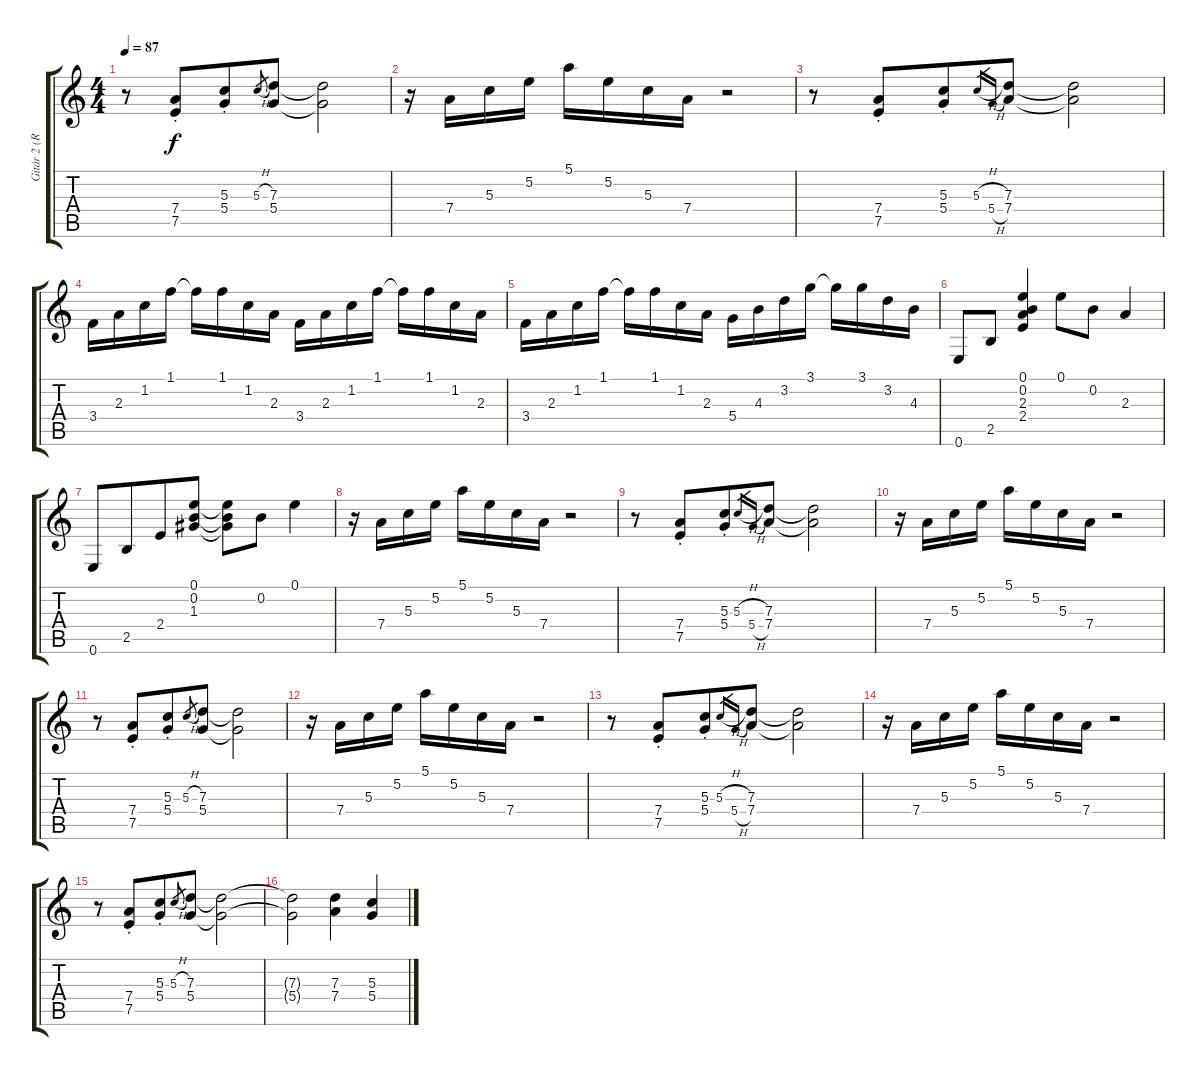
\track ("Gitár 2 (Ritchie Blackmore)" "Gitár 2 (R") {instrument distortionguitar}
\staff {score tabs}
\tuning (E4 B3 G3 D3 A2 E2) {hide}
\ts (4 4)
\tempo 87
\clef g2
\ks c
r.8{dy f} (7.4{st} 7.5{st}).8{beam merge} (5.3{st} 5.4{st}).8 5.3{h}.8{gr} (7.3 5.4).8 (7.3{t} 5.4{t}).2 |
r.16 7.4.16 5.3.16 5.2.16 5.1.16 5.2.16 5.3.16 7.4.16 r.2 |
r.8 (7.4{st} 7.5{st}).8{beam merge} (5.3{st} 5.4{st}).8 5.3{h}.16{gr} 5.4{h}.16{gr} (7.3 7.4).8 (7.3{t} 7.4{t}).2 |
3.4.16 2.3.16 1.2.16 1.1.16 1.1{t}.16 1.1.16 1.2.16 2.3.16 3.4.16 2.3.16 1.2.16 1.1.16 1.1{t}.16 1.1.16 1.2.16 2.3.16 |
3.4.16 2.3.16 1.2.16 1.1.16 1.1{t}.16 1.1.16 1.2.16 2.3.16 5.4.16 4.3.16 3.2.16 3.1.16 3.1{t}.16 3.1.16 3.2.16 4.3.16 |
0.6.8 2.5.8 (0.1 0.2 2.3 2.4).4 0.1.8 0.2.8 2.3.4 |
0.6.8 2.5.8{beam merge} 2.4.8 (0.1 0.2 1.3).8 (0.1{t} 0.2{t} 1.3{t}).8 0.2.8 0.1.4 |
r.16 7.4.16 5.3.16 5.2.16 5.1.16 5.2.16 5.3.16 7.4.16 r.2 |
r.8 (7.4{st} 7.5{st}).8{beam merge} (5.3{st} 5.4{st}).8 5.3{h}.16{gr} 5.4{h}.16{gr} (7.3 7.4).8 (7.3{t} 7.4{t}).2 |
r.16 7.4.16 5.3.16 5.2.16 5.1.16 5.2.16 5.3.16 7.4.16 r.2 |
r.8 (7.4{st} 7.5{st}).8{beam merge} (5.3{st} 5.4{st}).8 5.3{h}.8{gr} (7.3 5.4).8 (7.3{t} 5.4{t}).2 |
r.16 7.4.16 5.3.16 5.2.16 5.1.16 5.2.16 5.3.16 7.4.16 r.2 |
r.8 (7.4{st} 7.5{st}).8{beam merge} (5.3{st} 5.4{st}).8 5.3{h}.16{gr} 5.4{h}.16{gr} (7.3 7.4).8 (7.3{t} 7.4{t}).2 |
r.16 7.4.16 5.3.16 5.2.16 5.1.16 5.2.16 5.3.16 7.4.16 r.2 |
r.8 (7.4{st} 7.5{st}).8{beam merge} (5.3{st} 5.4{st}).8 5.3{h}.8{gr} (7.3 5.4).8 (7.3{t} 5.4{t}).2 |
(7.3{t} 5.4{t}).2 (7.3 7.4).4{volume 12} (5.3 5.4).4
